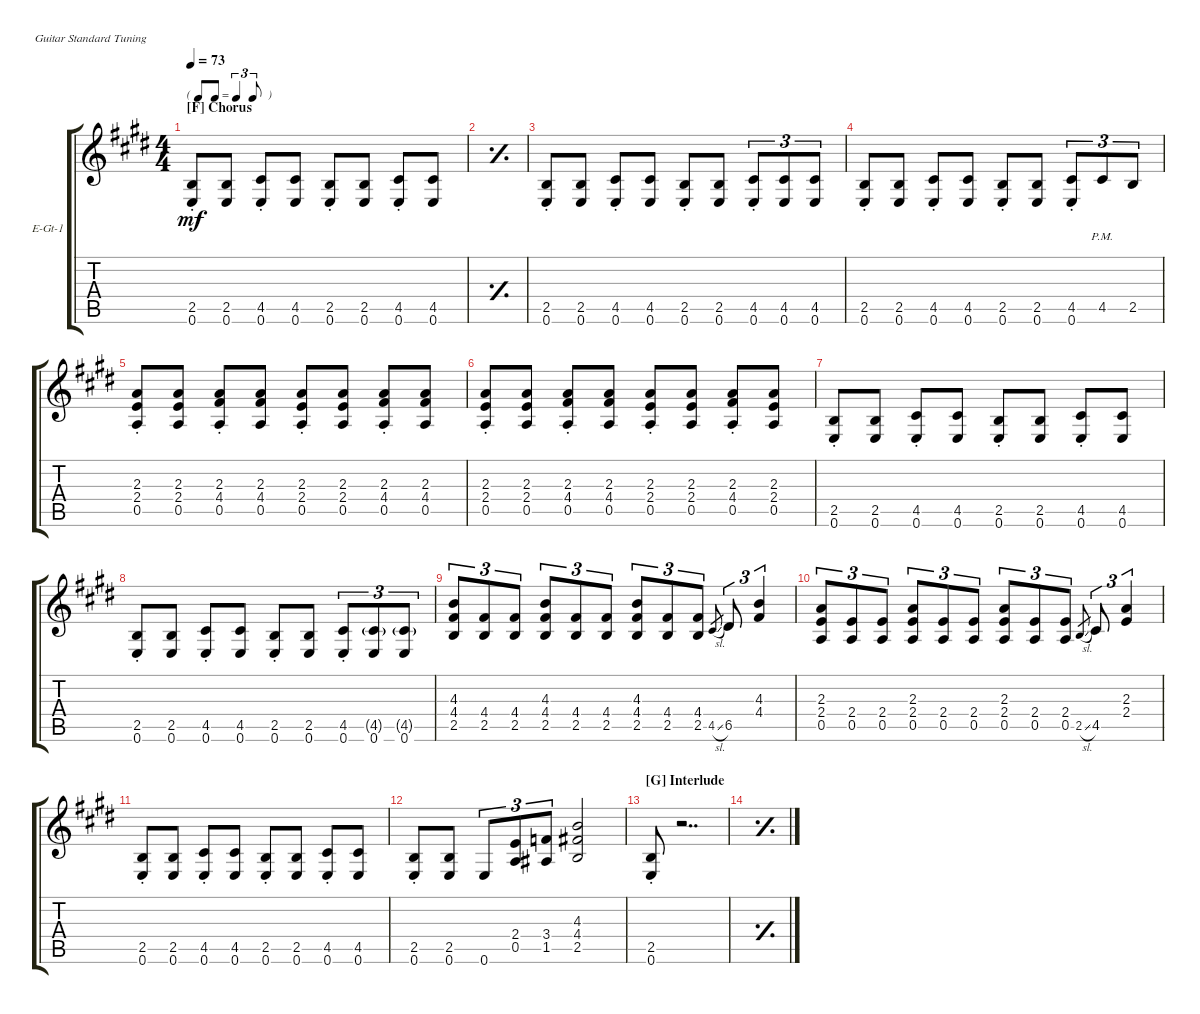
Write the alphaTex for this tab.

\defaultSystemsLayout 4
\bracketExtendMode groupsimilarinstruments
\firstSystemTrackNameOrientation horizontal
\otherSystemsTrackNameOrientation horizontal
\track ("Electric Guitar #1" "E-Gt-1") {instrument electricguitarclean}
\staff {score tabs}
\tuning (E4 B3 G3 D3 A2 E2)
\ts (4 4)
\tf triplet8th
\section ("F" "Chorus")
\tempo 73
\clef g2
\ks e
(2.5{st} 0.6{st}).8{dy mf} (2.5 0.6).8 (4.5{st} 0.6{st}).8 (4.5 0.6).8 (2.5{st} 0.6{st}).8 (2.5 0.6).8 (4.5{st} 0.6{st}).8 (4.5 0.6).8 |
\simile simple
|
\simile none
(2.5{st} 0.6{st}).8 (0.6 2.5).8 (4.5{st} 0.6{st}).8 (0.6 4.5).8 (2.5{st} 0.6{st}).8 (0.6 2.5).8 (4.5{st} 0.6{st}).8{tu (3 2)} (0.6 4.5).8{tu (3 2)} (4.5 0.6).8{tu (3 2)} |
(2.5{st} 0.6{st}).8 (0.6 2.5).8 (4.5{st} 0.6{st}).8 (0.6 4.5).8 (2.5{st} 0.6{st}).8 (0.6 2.5).8 (4.5{st} 0.6{st}).8{tu (3 2)} 4.5{pm}.8{tu (3 2)} 2.5.8{tu (3 2)} |
(2.3{st} 2.4{st} 0.5{st}).8 (0.5 2.4 2.3).8 (2.3{st} 4.4{st} 0.5{st}).8 (0.5 4.4 2.3).8 (2.3{st} 2.4{st} 0.5{st}).8 (0.5 2.4 2.3).8 (2.3{st} 4.4{st} 0.5{st}).8 (0.5 4.4 2.3).8 |
(2.3{st} 2.4{st} 0.5{st}).8 (0.5 2.4 2.3).8 (2.3{st} 4.4{st} 0.5{st}).8 (0.5 4.4 2.3).8 (2.3{st} 2.4{st} 0.5{st}).8 (0.5 2.4 2.3).8 (2.3{st} 4.4{st} 0.5{st}).8 (0.5 2.4 2.3).8 |
(2.5{st} 0.6{st}).8 (2.5 0.6).8 (4.5{st} 0.6{st}).8 (4.5 0.6).8 (2.5{st} 0.6{st}).8 (2.5 0.6).8 (4.5{st} 0.6{st}).8 (4.5 0.6).8 |
(2.5{st} 0.6{st}).8 (0.6 2.5).8 (4.5{st} 0.6{st}).8 (0.6 4.5).8 (2.5{st} 0.6{st}).8 (0.6 2.5).8 (4.5{st} 0.6{st}).8{tu (3 2)} (0.6 4.5{g}).8{tu (3 2)} (4.5{g} 0.6).8{tu (3 2)} |
(4.3 4.4 2.5).8{tu (3 2)} (2.5 4.4).8{tu (3 2)} (4.4 2.5).8{tu (3 2)} (2.5 4.4 4.3).8{tu (3 2)} (4.4 2.5).8{tu (3 2)} (4.4 2.5).8{tu (3 2)} (2.5 4.4 4.3).8{tu (3 2)} (2.5 4.4).8{tu (3 2)} (4.4 2.5).8{tu (3 2)} 4.5{sl}.8{tu (3 2) gr} 6.5.8{tu (3 2)} (4.3 4.4).4{tu (3 2)} |
(2.3 2.4 0.5).8{tu (3 2)} (2.4 0.5).8{tu (3 2)} (0.5 2.4).8{tu (3 2)} (2.3 2.4 0.5).8{tu (3 2)} (0.5 2.4).8{tu (3 2)} (2.4 0.5).8{tu (3 2)} (2.3 2.4 0.5).8{tu (3 2)} (0.5 2.4).8{tu (3 2)} (0.5 2.4).8{tu (3 2)} 2.5{sl}.8{tu (3 2) gr} 4.5.8{tu (3 2)} (2.3 2.4).4{tu (3 2)} |
(2.5{st} 0.6{st}).8 (2.5 0.6).8 (4.5{st} 0.6{st}).8 (4.5 0.6).8 (2.5{st} 0.6{st}).8 (2.5 0.6).8 (4.5{st} 0.6{st}).8 (4.5 0.6).8 |
(2.5{st} 0.6{st}).8 (0.6 2.5).8 0.6.8{tu (3 2)} (0.5 2.4).8{tu (3 2)} (3.4 1.5).8{tu (3 2)} (4.3 4.4 2.5).2 |
\section ("G" "Interlude")
(2.5{st} 0.6{st}).8 r.2{dd} |
\simile simple
